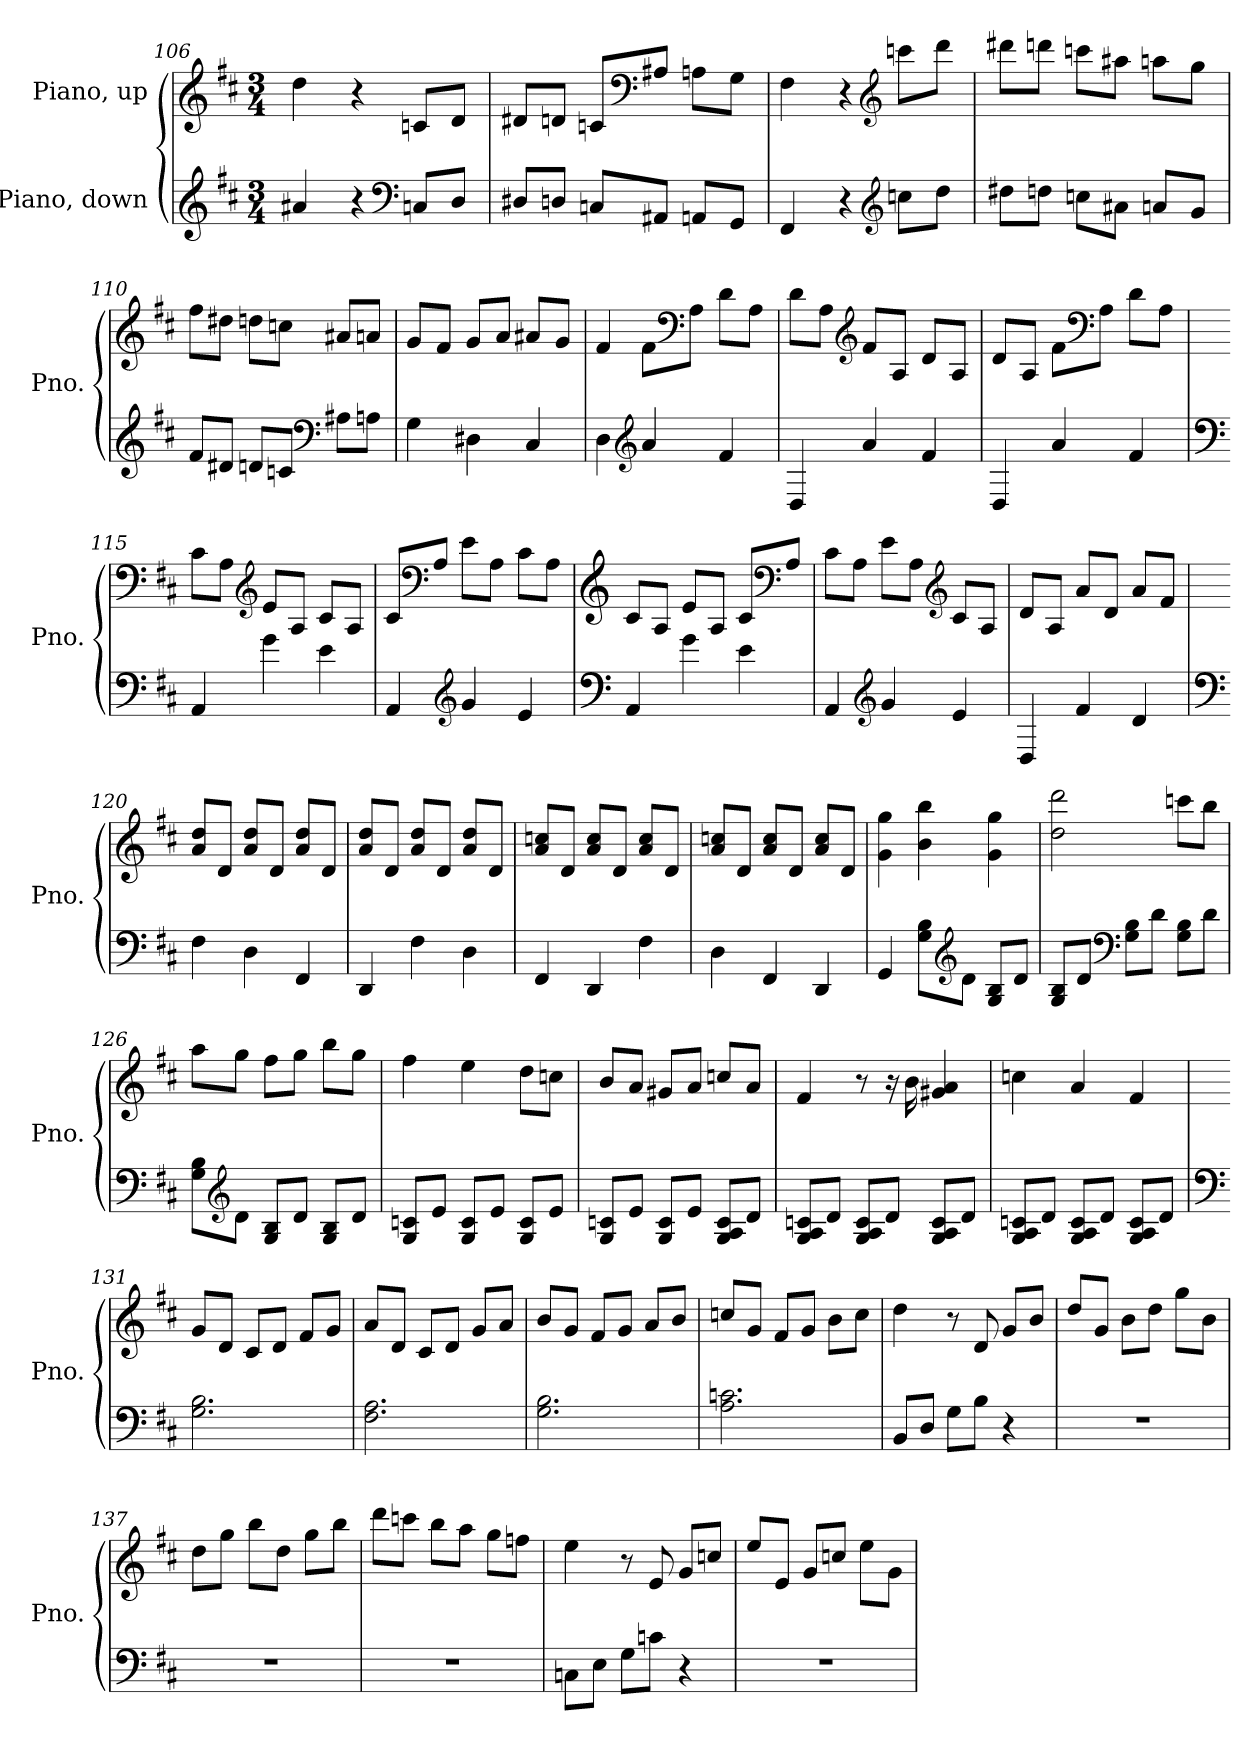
**kern	**kern
*part2	*part1
*staff2	*staff1
*I"Piano, down	*I"Piano, up
*I'Pno.	*I'Pno.
*clefG2	*clefG2
*k[f#c#]	*k[f#c#]
*M3/4	*M3/4
=106	=106
4a#X/	4dd\
4r	4r
*clefF4	*
8Cn/L	8cn/L
8D/J	8d/J
=107	=107
8D#X/L	8d#X/L
8Dn/J	8dn/J
8Cn/L	8cn/L
*	*clefF4
8AA#X/J	8A#X/J
8AAn/L	8An\L
8GG/J	8G\J
=108	=108
4FF#/	4F#\
4r	4r
*clefG2	*clefG2
8ccn\L	8cccn\L
8dd\J	8ddd\J
!!LO:PB:g=z
=109	=109
8dd#X\L	8ddd#X\L
8ddn\J	8dddn\J
8ccn\L	8cccn\L
8a#X\J	8aa#X\J
8an/L	8aan\L
8g/J	8gg\J
=110	=110
8f#/L	8ff#\L
8d#X/J	8dd#X\J
8dn/L	8ddn\L
8cn/J	8ccn\J
*clefF4	*
8A#X\L	8a#X/L
8An\J	8an/J
=111	=111
4G\	8g/L
.	8f#/J
4D#X\	8g/L
.	8a/J
4C#/	8a#X/L
.	8g/J
=112	=112
4D\	4f#/
*clefG2	*
4a/	8f#\L
*	*clefF4
.	8A\J
4f#/	8d\L
.	8A\J
!!LO:LB:g=z
=113	=113
4D/	8d\L
.	8A\J
*	*clefG2
4a/	8f#/L
.	8A/J
4f#/	8d/L
.	8A/J
=114	=114
4D/	8d/L
.	8A/J
4a/	8f#\L
*	*clefF4
.	8A\J
4f#/	8d\L
.	8A\J
=115	=115
*clefF4	*
4AA/	8c#\L
.	8A\J
*	*clefG2
4g\	8e/L
.	8A/J
4e\	8c#/L
.	8A/J
=116	=116
4AA/	8c#/L
*	*clefF4
.	8A/J
*clefG2	*
4g/	8e\L
.	8A\J
4e/	8c#\L
.	8A\J
!!LO:LB:g=z
=117	=117
*clefF4	*clefG2
4AA/	8c#/L
.	8A/J
4g\	8e/L
.	8A/J
4e\	8c#/L
*	*clefF4
.	8A/J
=118	=118
4AA/	8c#\L
.	8A\J
*clefG2	*
4g/	8e\L
.	8A\J
*	*clefG2
4e/	8c#/L
.	8A/J
=119	=119
4D/	8d/L
.	8A/J
4f#/	8a/L
.	8d/J
4d/	8a/L
.	8f#/J
=120	=120
*clefF4	*
4F#\	8a/ 8dd/L
.	8d/J
4D\	8a/ 8dd/L
.	8d/J
4FF#/	8a/ 8dd/L
.	8d/J
=121	=121
4DD/	8a/ 8dd/L
.	8d/J
4F#\	8a/ 8dd/L
.	8d/J
4D\	8a/ 8dd/L
.	8d/J
!!LO:LB:g=z
=122	=122
4FF#/	8a/ 8ccn/L
.	8d/J
4DD/	8a/ 8cc/L
.	8d/J
4F#\	8a/ 8cc/L
.	8d/J
=123	=123
4D\	8a/ 8ccn/L
.	8d/J
4FF#/	8a/ 8cc/L
.	8d/J
4DD/	8a/ 8cc/L
.	8d/J
=124	=124
4GG/	4g\ 4gg\
8G\ 8B\L	4b\ 4bb\
*clefG2	*
8d\J	.
8G/ 8B/L	4g\ 4gg\
8d/J	.
=125	=125
8G/ 8B/L	2dd\ 2ddd\
8d/J	.
*clefF4	*
8G\ 8B\L	.
8d\J	.
8G\ 8B\L	8cccn\L
8d\J	8bb\J
=126	=126
8G\ 8B\L	8aa\L
*clefG2	*
8d\J	8gg\J
8G/ 8B/L	8ff#\L
8d/J	8gg\J
8G/ 8B/L	8bb\L
8d/J	8gg\J
!!LO:LB:g=z
=127	=127
8G/ 8cn/L	4ff#\
8e/J	.
8G/ 8c/L	4ee\
8e/J	.
8G/ 8c/L	8dd\L
8e/J	8ccn\J
=128	=128
8G/ 8cn/L	8b/L
8e/J	8a/J
8G/ 8c/L	8g#X/L
8e/J	8a/J
8G/ 8A/ 8c/L	8ccn/L
8d/J	8a/J
=129	=129
8G/ 8A/ 8cn/L	4f#/
8d/J	.
8G/ 8A/ 8c/L	8r
8d/J	16r
.	16b\
8G/ 8A/ 8c/L	4g#X/ 4a/
8d/J	.
=130	=130
8G/ 8A/ 8cn/L	4ccn\
8d/J	.
8G/ 8A/ 8c/L	4a/
8d/J	.
8G/ 8A/ 8c/L	4f#/
8d/J	.
!!LO:LB:g=z
=131	=131
*clefF4	*
2.G\ 2.B\	8g/L
.	8d/J
.	8c#/L
.	8d/J
.	8f#/L
.	8g/J
=132	=132
2.F#\ 2.A\	8a/L
.	8d/J
.	8c#/L
.	8d/J
.	8g/L
.	8a/J
=133	=133
2.G\ 2.B\	8b/L
.	8g/J
.	8f#/L
.	8g/J
.	8a/L
.	8b/J
=134	=134
2.A\ 2.cn\	8ccn/L
.	8g/J
.	8f#/L
.	8g/J
.	8b\L
.	8cc\J
=135	=135
8BB/L	4dd\
8D/J	.
8G\L	8r
8B\J	8d/
4r	8g/L
.	8b/J
=136	=136
2.r	8dd/L
.	8g/J
.	8b\L
.	8dd\J
.	8gg\L
.	8b\J
!!LO:PB:g=z
=137	=137
2.r	8dd\L
.	8gg\J
.	8bb\L
.	8dd\J
.	8gg\L
.	8bb\J
=138	=138
2.r	8ddd\L
.	8cccn\J
.	8bb\L
.	8aa\J
.	8gg\L
.	8ffn\J
=139	=139
8Cn\L	4ee\
8E\J	.
8G\L	8r
8cn\J	8e/
4r	8g/L
.	8ccn/J
=140	=140
2.r	8ee/L
.	8e/J
.	8g/L
.	8ccn/J
.	8ee\L
.	8g\J
=	=
*-	*-
